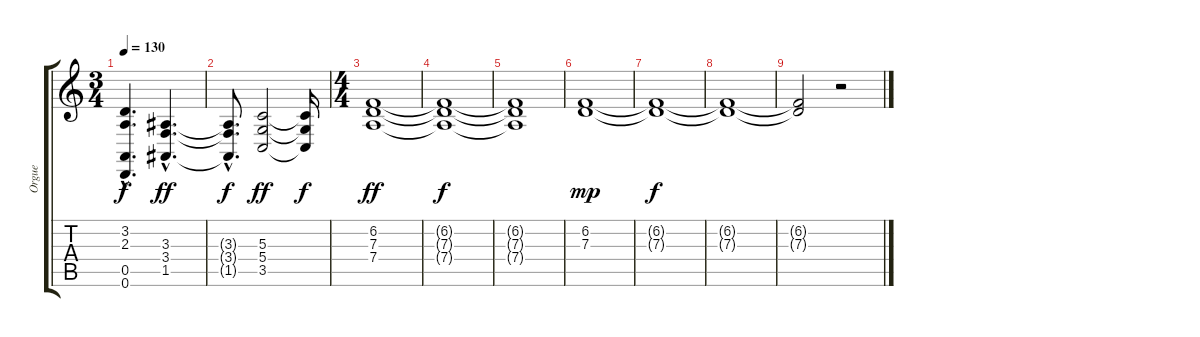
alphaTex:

\track ("Orgue" "Orgue") {instrument churchorgan}
\staff {score tabs}
\tuning (E4 B3 G3 D3 A2 D2) {hide}
\ts (3 4)
\tempo 130
\clef g2
\ks c
(3.2{hac t} 2.3{hac t} 0.5{hac t} 0.6{hac t}).4{d dy f} (3.3{hac} 3.4{hac} 1.5{hac}).4{d dy ff} |
(3.3{hac t} 3.4{hac t} 1.5{hac t}).8{d dy f} (5.3 5.4 3.5).2{dy ff} (5.3{t} 5.4{t} 3.5{t}).16{dy f} |
\ts (4 4)
(6.2 7.3 7.4).1{dy ff} |
(6.2{t} 7.3{t} 7.4{t}).1{dy f} |
(6.2{t} 7.3{t} 7.4{t}).1 |
(6.2 7.3).1{dy mp} |
(6.2{t} 7.3{t}).1{dy f} |
(6.2{t} 7.3{t}).1 |
(6.2{t} 7.3{t}).2 r.2
